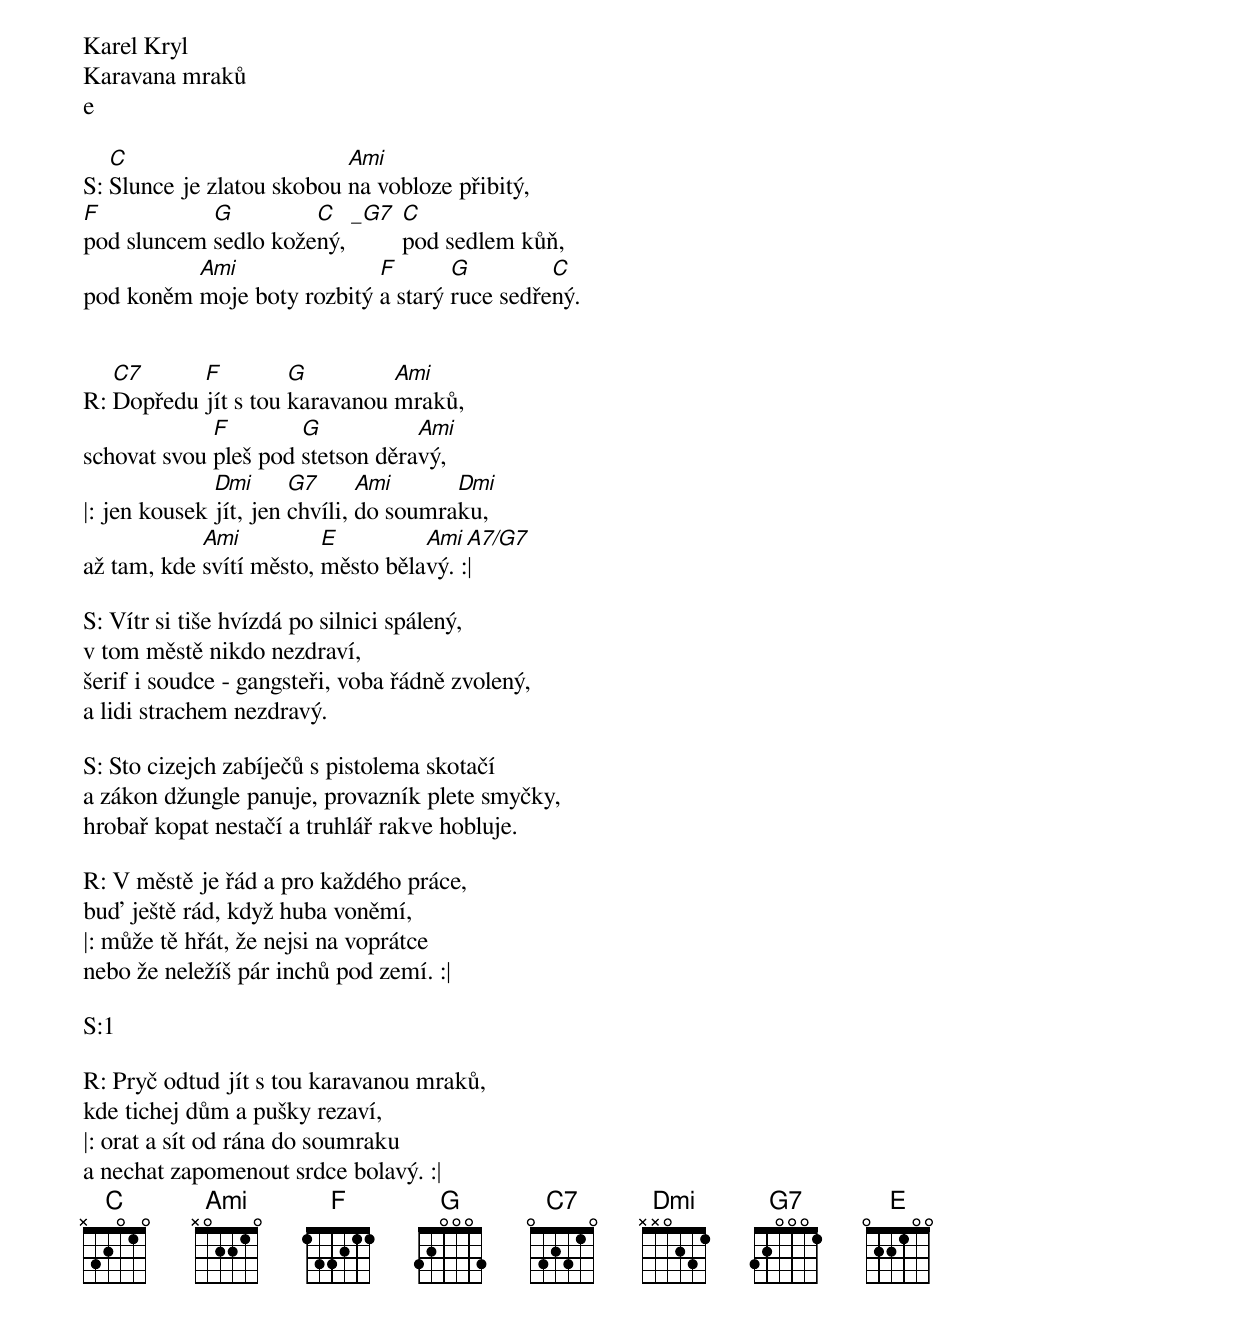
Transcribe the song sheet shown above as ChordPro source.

Karel Kryl
Karavana mraků
e

S: [C]Slunce je zlatou skobou [Ami]na vobloze přibitý,
[F]pod sluncem [G]sedlo kože[C]ný, [_G7] [C]pod sedlem kůň,
pod koněm [Ami]moje boty rozbitý [F]a starý [G]ruce sedře[C]ný.


R: [C7]Dopředu [F]jít s tou [G]karavanou [Ami]mraků,
schovat svou [F]pleš pod [G]stetson děra[Ami]vý,
|: jen kousek [Dmi]jít, jen [G7]chvíli, [Ami]do soumra[Dmi]ku,
až tam, kde [Ami]svítí město, [E]město běla[Ami A7/G7]vý. :|

S: Vítr si tiše hvízdá po silnici spálený,
v tom městě nikdo nezdraví,
šerif i soudce - gangsteři, voba řádně zvolený,
a lidi strachem nezdravý.

S: Sto cizejch zabíječů s pistolema skotačí
a zákon džungle panuje, provazník plete smyčky,
hrobař kopat nestačí a truhlář rakve hobluje.

R: V městě je řád a pro každého práce,
buď ještě rád, když huba voněmí,
|: může tě hřát, že nejsi na voprátce
nebo že neležíš pár inchů pod zemí. :|

S:1

R: Pryč odtud jít s tou karavanou mraků,
kde tichej dům a pušky rezaví,
|: orat a sít od rána do soumraku
a nechat zapomenout srdce bolavý. :|
